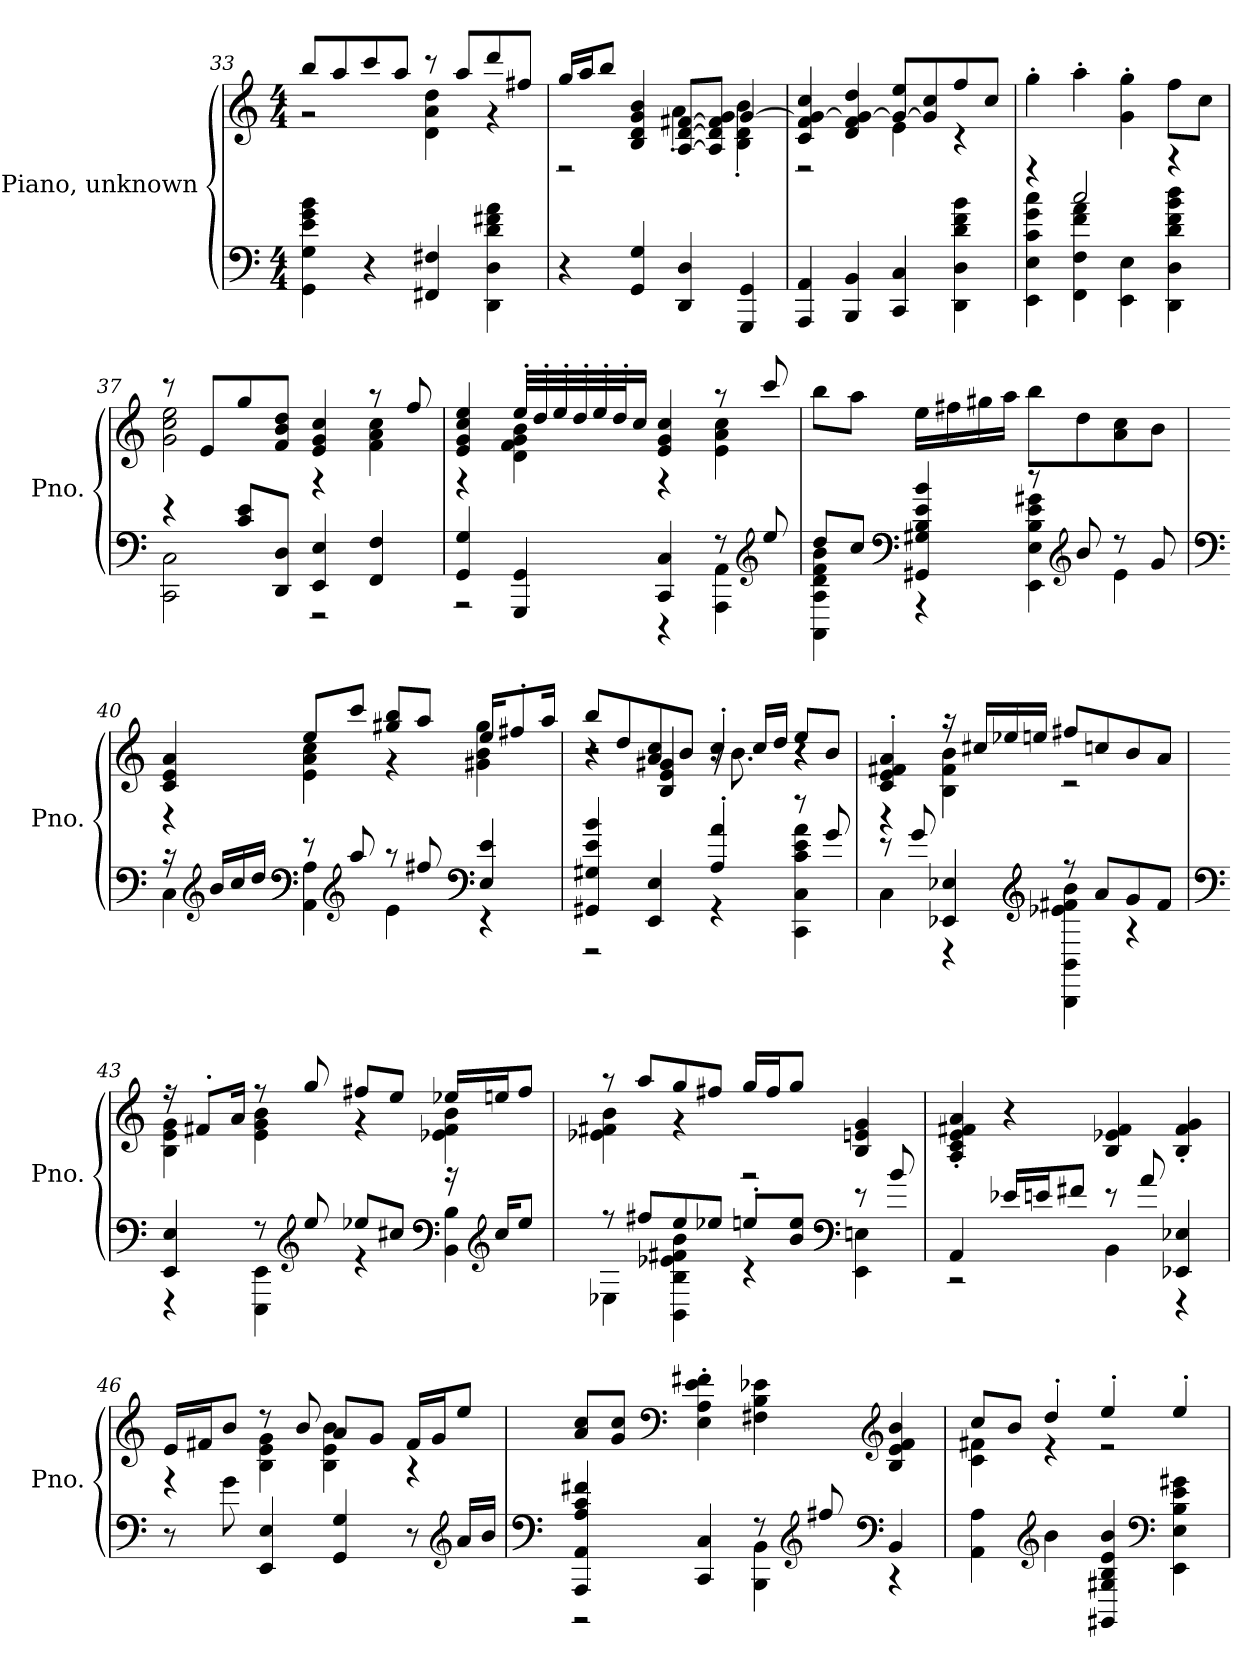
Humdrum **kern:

**kern	**kern
*part1	*part1
*staff2	*staff1
*I"Piano, unknown	*
*I'Pno.	*
*clefF4	*clefG2
*k[]	*k[]
*M4/4	*M4/4
=33	=33
*	*^
4GG\ 4G\ 4e\ 4g\ 4b\	8bb/L	2r
.	8aa/	.
4r	8ccc/	.
.	8aa/J	.
4FF#X/ 4F#X/	8r	4d\ 4a\ 4dd\
.	8aa/L	.
4DD\ 4D\ 4d\ 4f#X\ 4a\	8ddd/	4r
.	8ff#X/J	.
=34	=34	=34
4r	16gg/LL	2r
.	16aa/J	.
.	8bb/J	.
4GG/ 4G/	4B/ 4d/ 4g/ 4b/	.
4DD/ 4D/	[8A/ [8d/ [8f#X/L	4a'\
.	8A/] 8d/] 8f#/] 8g/J	.
4GGG/ 4GG/	[4g/	4B\' 4d\' 4b\'
=35	=35	=35
4AAA/ 4AA/	4c/ 4f/ 4g/_ 4cc/	2r
4BBB/ 4BB/	4d/ 4f/ 4g/_ 4dd/	.
4CC/ 4C/	8g/_ 8ee/L	4e\
.	8g/] 8cc/	.
4DD\ 4D\ 4d\ 4f\ 4b\	8ff/	4r
.	8cc/J	.
*	*v	*v
!!LO:LB:g=z
=36	=36
*^	*
4r	4EE\ 4E\ 4c\ 4g\ 4cc\	4gg'\
2cc/	4FF\ 4F\ 4f\ 4a\	4aa'\
.	4EE\ 4E\	4g\' 4gg\'
4r	4DD\ 4D\ 4d\ 4f\ 4b\ 4dd\	8ff\L
.	.	8cc\J
=37	=37	=37
*	*	*^
4r	2CC\ 2C\	8r	2g\ 2cc\ 2ee\
.	.	8e/L	.
8c/ 8e/L	.	8gg/	.
8DD/ 8D/J	.	8f/ 8b/ 8dd/J	.
4EE/ 4E/	2r	4e/ 4g/ 4cc/	4r
4FF/ 4F/	.	8r	4f\ 4a\ 4cc\
.	.	8ff/	.
=38	=38	=38	=38
4GG/ 4G/	2r	4e/ 4g/ 4cc/ 4ee/	4r
4GGG/ 4GG/	.	32ee'/LLL	4d\ 4f\ 4g\ 4b\
.	.	32dd'/	.
.	.	32ee'/	.
.	.	32dd'/	.
.	.	32ee'/	.
.	.	32dd'/J	.
.	.	16cc/JJ	.
4CC/ 4C/	4r	4e/ 4g/ 4cc/	4r
8r	4AAA\ 4AA\	8r	4e\ 4a\ 4cc\
*clefG2	*	*	*
8ee/	.	8ccc/	.
*	*	*v	*v
!!LO:LB:g=z
=39	=39	=39
8dd/L	4AA\ 4A\ 4d\ 4f\ 4b\	8bb\L
8cc/J	.	8aa\J
*clefF4	*	*
4GG#X/ 4G#X/ 4B/ 4e/ 4b/	4r	16ee\LL
.	.	16ff#X\
.	.	16gg#X\
.	.	16aa\JJ
8r	4EE\ 4E\ 4B\ 4e\ 4g#X\	8bb\L
*clefG2	*	*
8b/	.	8dd\
8r	4e\	8a\ 8cc\
8g#/	.	8b\J
=40	=40	=40
*clefF4	*	*
*	*	*^
16r	4C\	4c/ 4e/ 4a/	4r
*clefG2	*	*	*
16b/LL	.	.	.
16cc/	.	.	.
16dd/JJ	.	.	.
*clefF4	*	*	*
8r	4AA\ 4A\	8ee/L	4e\ 4a\ 4cc\
*clefG2	*	*	*
8aa/	.	8ccc/J	.
8r	4e\	8gg#X/ 8bb/L	4r
8ff#X/	.	8aa/J	.
*clefF4	*	*	*
4E/ 4e/	4r	16ee/KL	4g#X\ 4b\ 4gg#\
.	.	8ff#X'/	.
.	.	16aa/Jk	.
!!LO:PB:g=z
=41	=41	=41	=41
*	*	*	*^
4GG#X/ 4G#X/ 4e/ 4b/	2r	8bb/L	2r	4r
.	.	8dd/	.	.
4EE/ 4E/	.	8a/ 8cc/	.	4B/ 4e/ 4g#X/
.	.	8b/J	.	.
4A/' 4a/'	4r	8r	16r	4cc'/
.	.	.	8.b\	.
.	.	16cc/LL	.	.
.	.	16dd/JJ	.	.
8r	4CC\ 4C\ 4c\ 4e\ 4a\	8ee/L	4r	4r
8g/	.	8b/J	.	.
*	*	*	*v	*v
=42	=42	=42	=42
8r	4C\	4c/' 4e/' 4f#X/' 4a/'	4r
8g/	.	.	.
4EE-X/ 4E-X/	4r	16r	4B\ 4f#\ 4b\
.	.	16cc#X/LL	.
.	.	16ee-X/	.
.	.	16een/JJ	.
*clefG2	*	*	*
8r	4BBB\ 4BB\ 4e-X\ 4f#X\ 4b\	8ff#X/L	2r
8a/L	.	8ccn/	.
8g/	4r	8b/	.
8f#/J	.	8a/J	.
!!LO:LB:g=z	!!
=43	=43	=43	=43
*clefF4	*	*	*
4EE/ 4E/	4r	16r	4B\ 4e\ 4g\
.	.	8f#X'/L	.
.	.	16a/Jk	.
8r	4EEE\ 4EE\	8r	4e\ 4g\ 4b\
*clefG2	*	*	*
8ee/	.	8gg/	.
8ee-X/L	4r	8ff#X/L	4r
8cc#X/J	.	8ee/J	.
*clefF4	*	*	*
16r	4BB\ 4B\	16ee-X/LL	4e-X\ 4f#\ 4b\
*clefG2	*	*	*
16cc#/KL	.	16een/J	.
8ee-/J	.	8ff#/J	.
=44	=44	=44	=44
8r	4E-X\	8r	4e-X\ 4f#X\ 4b\
8ff#X/L	.	8aa/L	.
8ee/	4BB\ 4B\ 4e-X\ 4f#X\ 4b\	8gg/	4r
8ee-X/J	.	8ff#X/J	.
8een'/L	4r	16gg/LL	2r
.	.	16ff#/J	.
8b/ 8ee/J	.	8gg/J	.
*clefF4	*	*	*
8r	4EE\ 4En\	4B/ 4en/ 4g/	.
8b/	.	.	.
*	*	*v	*v
!!LO:LB:g=z
=45	=45	=45
4AA/	2r	4A/' 4c/' 4e/' 4f#X/' 4a/'
16e-X/LL	.	4r
16en/J	.	.
8f#X/J	.	.
8r	4BB\	4B/ 4e-X/ 4f#/
8a/	.	.
4EE-X/ 4E-X/	4r	4B/' 4f#/' 4g/'
*v	*v	*
=46	=46
*	*^
8r	16e/LL	4r
.	16f#X/J	.
8g\	8b/J	.
4EE/ 4E/	8r	4B\ 4e\ 4g\
.	8b/	.
4GG/ 4G/	8a/L	4B\ 4e\ 4b\
.	8g/J	.
8r	16f#/LL	4r
.	16g/J	.
*clefG2	*	*
16a/LL	8ee/J	.
16b/JJ	.	.
*	*v	*v
=47	=47
*clefF4	*
*^	*
4AAA/ 4AA/ 4A/ 4c/ 4f#X/	2r	8a/ 8cc/L
.	.	8g/ 8cc/J
*	*	*clefF4
4CC/ 4C/	.	4E\' 4A\' 4e\' 4f#X\'
8r	4BBB\ 4BB\	4F#X\ 4B\ 4e-X\
*clefG2	*	*
8ff#X/	.	.
*clefF4	*	*clefG2
4BB/	4r	4B/ 4e-/ 4f#/ 4b/
*v	*v	*
!!LO:LB:g=z
=48	=48
*	*^
4AA\ 4A\	8cc/L	4c\ 4f#X\
.	8b/J	.
*clefG2	*	*
4b\	4dd'/	4r
4GG#X/ 4G#X/ 4B/ 4e/ 4b/	4ee'/	2r
*clefF4	*	*
4EE\ 4E\ 4B\ 4e\ 4g#X\	4ee'/	.
*	*v	*v
=	=
*-	*-
